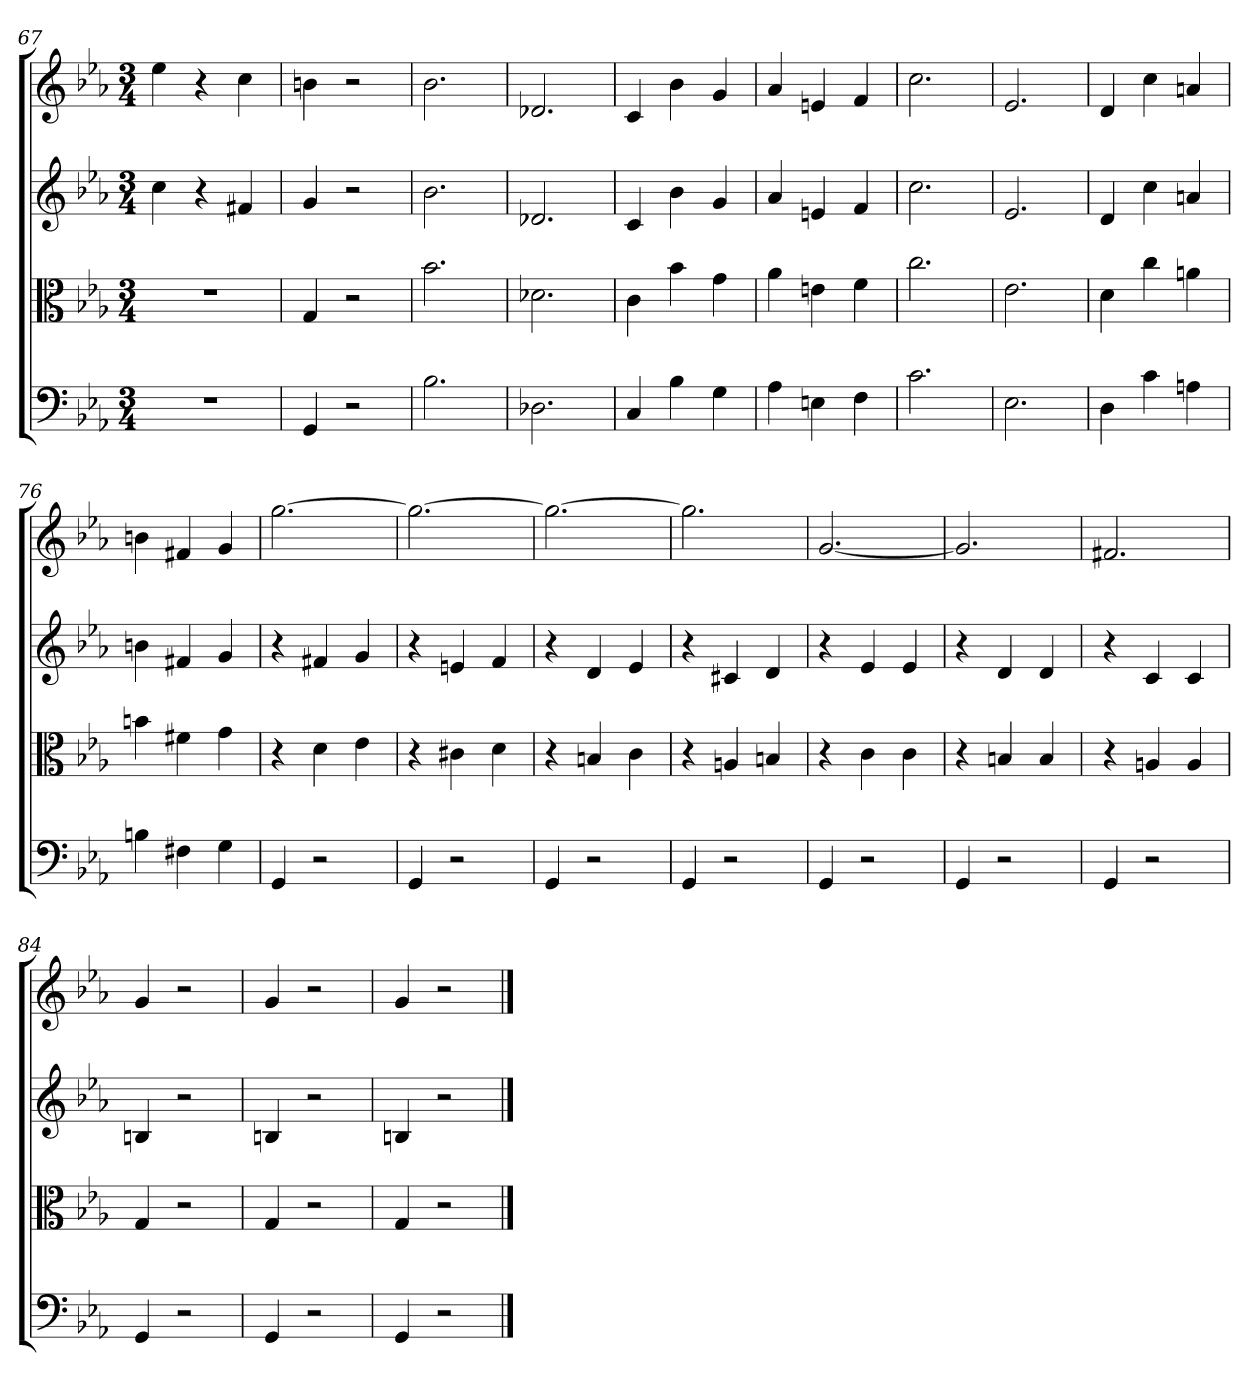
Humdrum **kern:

**kern	**kern	**kern	**kern
*part4	*part3	*part2	*part1
*staff4	*staff3	*staff2	*staff1
*clefF4	*clefC3	*clefG2	*clefG2
*k[b-e-a-]	*k[b-e-a-]	*k[b-e-a-]	*k[b-e-a-]
*c:	*c:	*c:	*c:
*M3/4	*M3/4	*M3/4	*M3/4
=67	=67	=67	=67
2.r	2.r	4cc	4ee-
.	.	4r	4r
.	.	4f#X	4cc
=68	=68	=68	=68
4GG	4G	4g	4bn
2r	2r	2r	2r
=69	=69	=69	=69
2.B-	2.b-	2.b-	2.b-
=70	=70	=70	=70
2.D-X	2.d-X	2.d-X	2.d-X
=71	=71	=71	=71
4C	4c	4c	4c
4B-	4b-	4b-	4b-
4G	4g	4g	4g
=72	=72	=72	=72
4A-	4a-	4a-	4a-
4En	4en	4en	4en
4F	4f	4f	4f
=73	=73	=73	=73
2.c	2.cc	2.cc	2.cc
=74	=74	=74	=74
2.E-	2.e-	2.e-	2.e-
=75	=75	=75	=75
4D	4d	4d	4d
4c	4cc	4cc	4cc
4An	4an	4an	4an
=76	=76	=76	=76
4Bn	4bn	4bn	4bn
4F#X	4f#X	4f#X	4f#X
4G	4g	4g	4g
=77	=77	=77	=77
4GG	4r	4r	[2.gg
2r	4d	4f#X	.
.	4e-	4g	.
=78	=78	=78	=78
4GG	4r	4r	2.gg_
2r	4c#X	4en	.
.	4d	4f	.
=79	=79	=79	=79
4GG	4r	4r	2.gg_
2r	4Bn	4d	.
.	4c	4e-	.
=80	=80	=80	=80
4GG	4r	4r	2.gg]
2r	4An	4c#X	.
.	4Bn	4d	.
=81	=81	=81	=81
4GG	4r	4r	[2.g
2r	4c	4e-	.
.	4c	4e-	.
=82	=82	=82	=82
4GG	4r	4r	2.g]
2r	4Bn	4d	.
.	4B	4d	.
=83	=83	=83	=83
4GG	4r	4r	2.f#X
2r	4An	4c	.
.	4A	4c	.
=84	=84	=84	=84
4GG	4G	4Bn	4g
2r	2r	2r	2r
=85	=85	=85	=85
4GG	4G	4Bn	4g
2r	2r	2r	2r
=86	=86	=86	=86
4GG	4G	4Bn	4g
2r	2r	2r	2r
==	==	==	==
*-	*-	*-	*-
